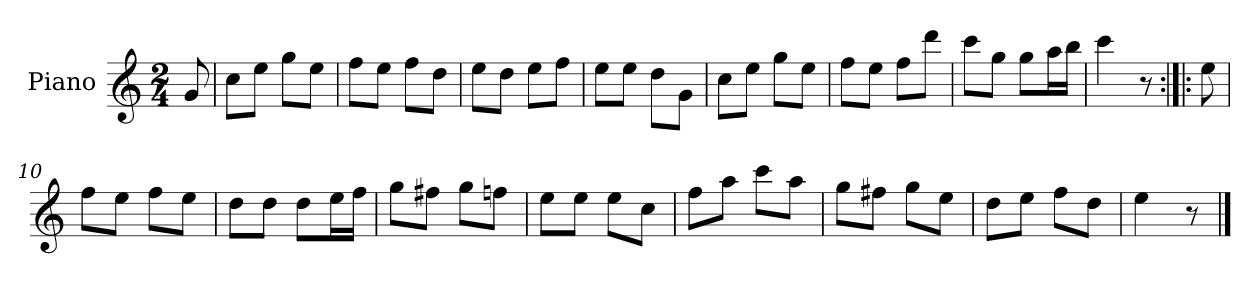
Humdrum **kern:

**kern
*part1
*staff1
*I"Piano
*I'Pno.
*clefG2
*k[]
*M2/4
=
8g/
=1
8cc\L
8ee\J
8gg\L
8ee\J
=2
8ff\L
8ee\J
8ff\L
8dd\J
=3
8ee\L
8dd\J
8ee\L
8ff\J
=4
8ee\L
8ee\J
8dd\L
8g\J
=5
8cc\L
8ee\J
8gg\L
8ee\J
=6
8ff\L
8ee\J
8ff\L
8ddd\J
=7
8ccc\L
8gg\J
8gg\L
16aa\L
16bb\JJ
=8
4ccc\
8r
=9:|!|:
8ee\
=10
8ff\L
8ee\J
8ff\L
8ee\J
=11
8dd\L
8dd\J
8dd\L
16ee\L
16ff\JJ
=12
8gg\L
8ff#X\J
8gg\L
8ffn\J
=13
8ee\L
8ee\J
8ee\L
8cc\J
=14
8ff\L
8aa\J
8ccc\L
8aa\J
=15
8gg\L
8ff#X\J
8gg\L
8ee\J
=16
8dd\L
8ee\J
8ff\L
8dd\J
=17
4ee\
8r
==
*-
